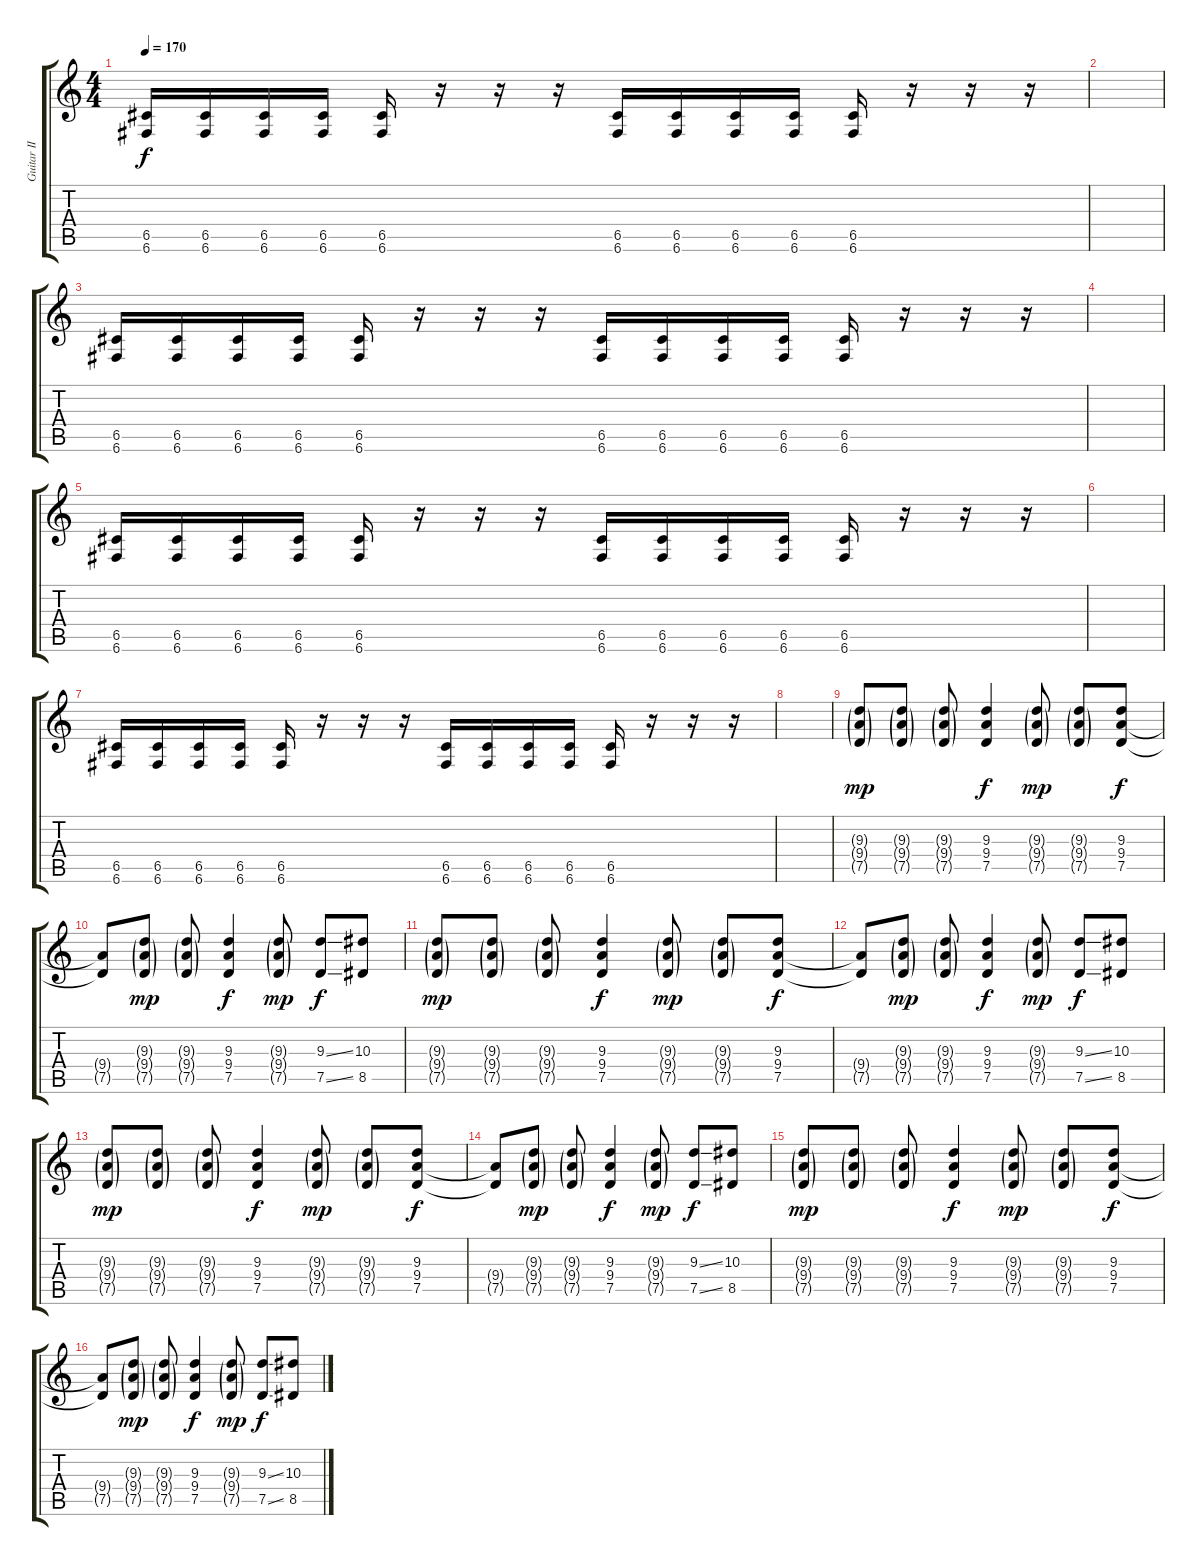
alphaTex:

\track ("Guitar II" "Guitar II") {instrument overdrivenguitar}
\staff {score tabs}
\tuning (D4 A3 F3 C3 G2 C2) {hide}
\ts (4 4)
\tempo 170
\clef g2
\ks c
(6.5 6.6).16{dy f} (6.5 6.6).16 (6.5 6.6).16 (6.5 6.6).16 (6.5 6.6).16 r.16 r.16 r.16 (6.5 6.6).16 (6.5 6.6).16 (6.5 6.6).16 (6.5 6.6).16 (6.5 6.6).16 r.16 r.16 r.16 |
|
(6.5 6.6).16 (6.5 6.6).16 (6.5 6.6).16 (6.5 6.6).16 (6.5 6.6).16 r.16 r.16 r.16 (6.5 6.6).16 (6.5 6.6).16 (6.5 6.6).16 (6.5 6.6).16 (6.5 6.6).16 r.16 r.16 r.16 |
|
(6.5 6.6).16 (6.5 6.6).16 (6.5 6.6).16 (6.5 6.6).16 (6.5 6.6).16 r.16 r.16 r.16 (6.5 6.6).16 (6.5 6.6).16 (6.5 6.6).16 (6.5 6.6).16 (6.5 6.6).16 r.16 r.16 r.16 |
|
(6.5 6.6).16 (6.5 6.6).16 (6.5 6.6).16 (6.5 6.6).16 (6.5 6.6).16 r.16 r.16 r.16 (6.5 6.6).16 (6.5 6.6).16 (6.5 6.6).16 (6.5 6.6).16 (6.5 6.6).16 r.16 r.16 r.16 |
|
(9.3{g} 9.4{g} 7.5{g}).8{dy mp} (9.3{g} 9.4{g} 7.5{g}).8 (9.3{g} 9.4{g} 7.5{g}).8 (9.3 9.4 7.5).4{dy f} (9.3{g} 9.4{g} 7.5{g}).8{dy mp} (9.3{g} 9.4{g} 7.5{g}).8 (9.3 9.4 7.5).8{dy f} |
(9.4{t} 7.5{t}).8 (9.3{g} 9.4{g} 7.5{g}).8{dy mp} (9.3{g} 9.4{g} 7.5{g}).8 (9.3 9.4 7.5).4{dy f} (9.3{g} 9.4{g} 7.5{g}).8{dy mp} (9.3{ss} 7.5{ss}).8{dy f} (10.3 8.5).8 |
(9.3{g} 9.4{g} 7.5{g}).8{dy mp} (9.3{g} 9.4{g} 7.5{g}).8 (9.3{g} 9.4{g} 7.5{g}).8 (9.3 9.4 7.5).4{dy f} (9.3{g} 9.4{g} 7.5{g}).8{dy mp} (9.3{g} 9.4{g} 7.5{g}).8 (9.3 9.4 7.5).8{dy f} |
(9.4{t} 7.5{t}).8 (9.3{g} 9.4{g} 7.5{g}).8{dy mp} (9.3{g} 9.4{g} 7.5{g}).8 (9.3 9.4 7.5).4{dy f} (9.3{g} 9.4{g} 7.5{g}).8{dy mp} (9.3{ss} 7.5{ss}).8{dy f} (10.3 8.5).8 |
(9.3{g} 9.4{g} 7.5{g}).8{dy mp} (9.3{g} 9.4{g} 7.5{g}).8 (9.3{g} 9.4{g} 7.5{g}).8 (9.3 9.4 7.5).4{dy f} (9.3{g} 9.4{g} 7.5{g}).8{dy mp} (9.3{g} 9.4{g} 7.5{g}).8 (9.3 9.4 7.5).8{dy f} |
(9.4{t} 7.5{t}).8 (9.3{g} 9.4{g} 7.5{g}).8{dy mp} (9.3{g} 9.4{g} 7.5{g}).8 (9.3 9.4 7.5).4{dy f} (9.3{g} 9.4{g} 7.5{g}).8{dy mp} (9.3{ss} 7.5{ss}).8{dy f} (10.3 8.5).8 |
(9.3{g} 9.4{g} 7.5{g}).8{dy mp} (9.3{g} 9.4{g} 7.5{g}).8 (9.3{g} 9.4{g} 7.5{g}).8 (9.3 9.4 7.5).4{dy f} (9.3{g} 9.4{g} 7.5{g}).8{dy mp} (9.3{g} 9.4{g} 7.5{g}).8 (9.3 9.4 7.5).8{dy f} |
(9.4{t} 7.5{t}).8 (9.3{g} 9.4{g} 7.5{g}).8{dy mp} (9.3{g} 9.4{g} 7.5{g}).8 (9.3 9.4 7.5).4{dy f} (9.3{g} 9.4{g} 7.5{g}).8{dy mp} (9.3{ss} 7.5{ss}).8{dy f} (10.3 8.5).8
